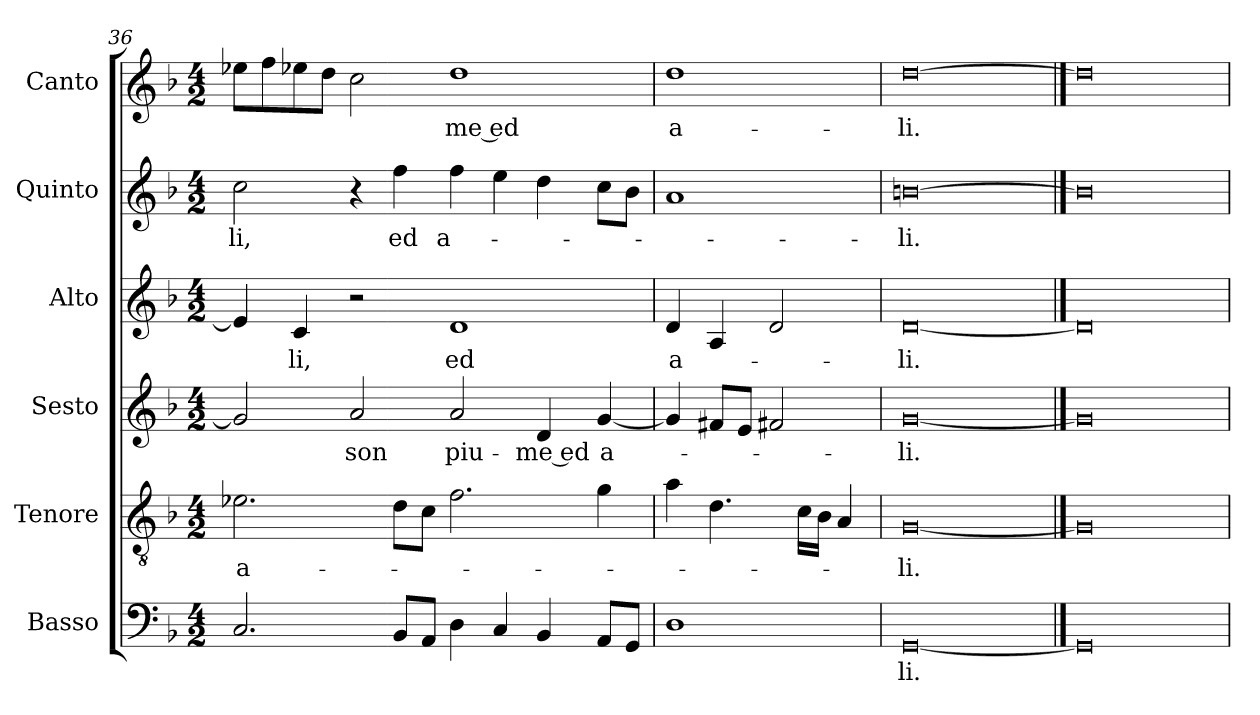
**kern	**text	**kern	**text	**kern	**text	**kern	**text	**kern	**text	**kern	**text
*part6	*part6	*part5	*part5	*part4	*part4	*part3	*part3	*part2	*part2	*part1	*part1
*staff6	*staff6	*staff5	*staff5	*staff4	*staff4	*staff3	*staff3	*staff2	*staff2	*staff1	*staff1
*I"Basso	*	*I"Tenore	*	*I"Sesto	*	*I"Alto	*	*I"Quinto	*	*I"Canto	*
*I'B	*	*I'T	*	*I'S	*	*I'A	*	*I'Q	*	*I'C	*
*clefF4	*	*clefGv2	*	*clefG2	*	*clefG2	*	*clefG2	*	*clefG2	*
*k[b-]	*	*k[b-]	*	*k[b-]	*	*k[b-]	*	*k[b-]	*	*k[b-]	*
*F:	*	*F:	*	*F:	*	*F:	*	*F:	*	*F:	*
*M4/2	*	*M4/2	*	*M4/2	*	*M4/2	*	*M4/2	*	*M4/2	*
=36	=36	=36	=36	=36	=36	=36	=36	=36	=36	=36	=36
2.C	.	2.e-X	a-	2g]	.	4e-]	.	2cc	-li,	8ee-XL	.
.	.	.	.	.	.	.	.	.	.	8ff	.
.	.	.	.	.	.	4c	-li,	.	.	8ee-X	.
.	.	.	.	.	.	.	.	.	.	8ddJ	.
.	.	.	.	2a	son	2r	.	4r	.	2cc	.
8BB-L	.	8dL	.	.	.	.	.	4ff	ed	.	.
8AAJ	.	8cJ	.	.	.	.	.	.	.	.	.
4D	.	2.f	.	2a	piu-	1d	ed	4ff	a-	1dd	-me ed
4C	.	.	.	.	.	.	.	4ee	.	.	.
4BB-	.	.	.	4d	-me ed	.	.	4dd	.	.	.
8AAL	.	4g	.	[4g	a-	.	.	8ccL	.	.	.
8GGJ	.	.	.	.	.	.	.	8b-J	.	.	.
=37	=37	=37	=37	=37	=37	=37	=37	=37	=37	=37	=37
1D	.	4a	.	4g]	.	4d	a-	1a	.	1dd	a-
.	.	4.d	.	8f#XL	.	4A	.	.	.	.	.
.	.	.	.	8eJ	.	.	.	.	.	.	.
.	.	.	.	2f#X	.	2d	.	.	.	.	.
.	.	16cLL	.	.	.	.	.	.	.	.	.
.	.	16B-JJ	.	.	.	.	.	.	.	.	.
.	.	4A	.	.	.	.	.	.	.	.	.
=38	=38	=38	=38	=38	=38	=38	=38	=38	=38	=38	=38
[0GG	-li.	[0G	-li.	[0g	-li.	[0d	-li.	[0bn	-li.	[0dd	-li.
==39	==39	==39	==39	==39	==39	==39	==39	==39	==39	==39	==39
0GG]	.	0G]	.	0g]	.	0d]	.	0b]	.	0dd]	.
=	=	=	=	=	=	=	=	=	=	=	=
*-	*-	*-	*-	*-	*-	*-	*-	*-	*-	*-	*-
